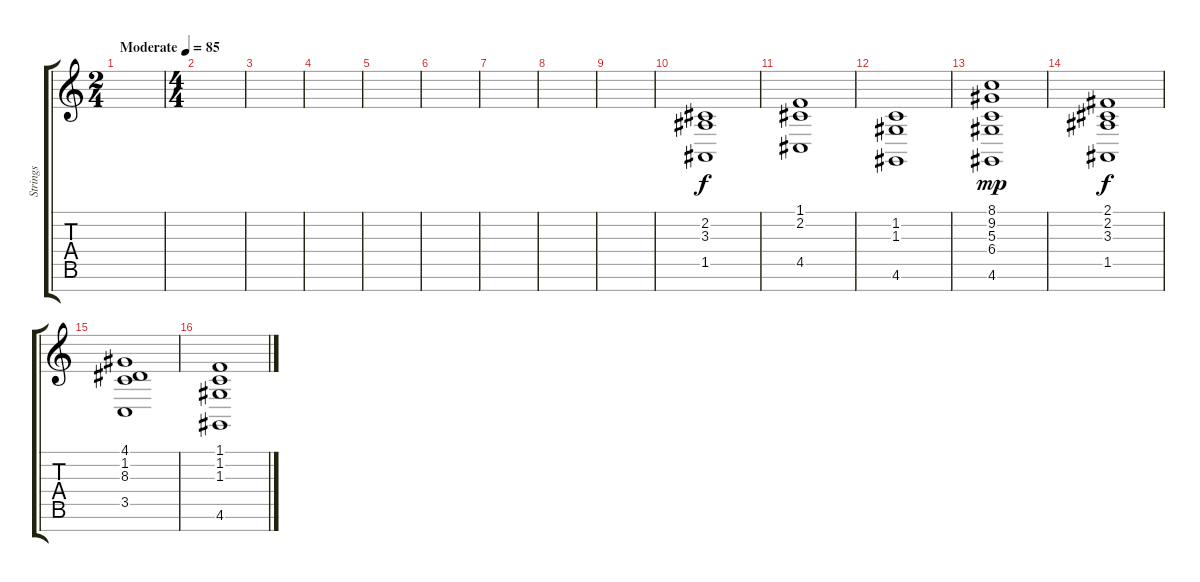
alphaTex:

\track ("Strings" "Strings") {instrument stringensemble1}
\staff {score tabs}
\tuning (E4 B3 G3 D3 A2 E2 B1) {hide}
\ts (2 4)
\tempo (85 "Moderate")
\clef g2
\ks c
|
\ts (4 4)
|
|
|
|
|
|
|
|
(2.2 3.3 1.5).1 |
(1.1 2.2 4.5).1 |
(1.2 1.3 4.6).1 |
(8.1 9.2 5.3 6.4 4.6).1{dy mp volume 16} |
(2.1 2.2 3.3 1.5).1{dy f} |
(4.1 1.2 8.3 3.5).1 |
(1.1 1.2 1.3 4.6).1
